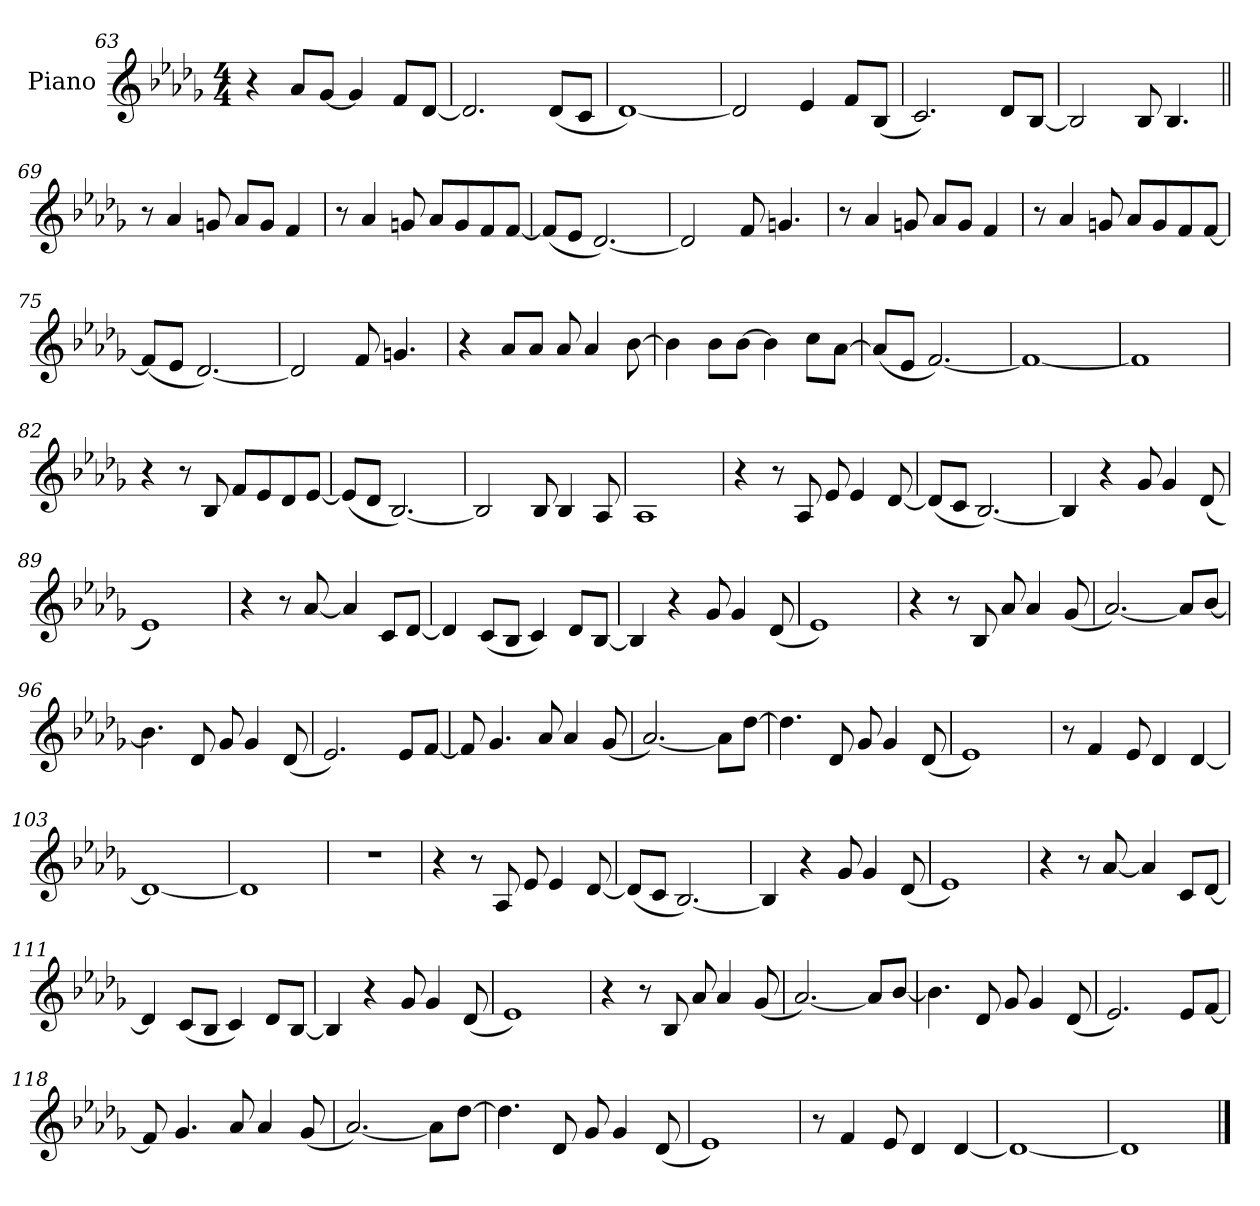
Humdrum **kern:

**kern
*part1
*staff1
*I"Piano
*I'Pno.
*clefG2
*k[b-e-a-d-g-]
*M4/4
=63
4r
8a-L
[8g-J
4g-]
8fL
[8d-J
=64
2.d-]
(8d-L
8cJ
=65
[1d-)
=66
2d-]
4e-
8fL
(8B-J
=67
2.c)
8d-L
[8B-J
=68
2B-]
8B-
4.B-
=69||
8r
4a-
8gn
8a-L
8gJ
4f
=70
8r
4a-
8gn
8a-L
8g
8f
[8fJ
=71
(8fL]
8e-J
[2.d-)
=72
2d-]
8f
4.gn
=73
8r
4a-
8gn
8a-L
8gJ
4f
=74
8r
4a-
8gn
8a-L
8g
8f
[8fJ
=75
(8fL]
8e-J
[2.d-)
=76
2d-]
8f
4.gn
=77
4r
8a-L
8a-J
8a-
4a-
[8b-
=78
4b-]
8b-L
[8b-J
4b-]
8ccL
[8a-J
=79
(8a-L]
8e-J
[2.f)
=80
1f_
=81
1f]
=82
4r
8r
8B-
8fL
8e-
8d-
[8e-J
=83
(8e-L]
8d-J
[2.B-)
=84
2B-]
8B-
4B-
8A-
=85
1A-
=86
4r
8r
8A-
8e-
4e-
[8d-
=87
(8d-L]
8cJ
[2.B-)
=88
4B-]
4r
8g-
4g-
(8d-
=89
1e-)
=90
4r
8r
[8a-
4a-]
8cL
[8d-J
=91
4d-]
(8cL
8B-J
4c)
8d-L
[8B-J
=92
4B-]
4r
8g-
4g-
(8d-
=93
1e-)
=94
4r
8r
8B-
8a-
4a-
(8g-
=95
[2.a-)
8a-L]
[8b-J
=96
4.b-]
8d-
8g-
4g-
(8d-
=97
2.e-)
8e-L
[8fJ
=98
8f]
4.g-
8a-
4a-
(8g-
=99
[2.a-)
8a-L]
[8dd-J
=100
4.dd-]
8d-
8g-
4g-
(8d-
=101
1e-)
=102
8r
4f
8e-
4d-
[4d-
=103
1d-_
=104
1d-]
=105
1r
=106
4r
8r
8A-
8e-
4e-
[8d-
=107
(8d-L]
8cJ
[2.B-)
=108
4B-]
4r
8g-
4g-
(8d-
=109
1e-)
=110
4r
8r
[8a-
4a-]
8cL
[8d-J
=111
4d-]
(8cL
8B-J
4c)
8d-L
[8B-J
=112
4B-]
4r
8g-
4g-
(8d-
=113
1e-)
=114
4r
8r
8B-
8a-
4a-
(8g-
=115
[2.a-)
8a-L]
[8b-J
=116
4.b-]
8d-
8g-
4g-
(8d-
=117
2.e-)
8e-L
[8fJ
=118
8f]
4.g-
8a-
4a-
(8g-
=119
[2.a-)
8a-L]
[8dd-J
=120
4.dd-]
8d-
8g-
4g-
(8d-
=121
1e-)
=122
8r
4f
8e-
4d-
[4d-
=123
1d-_
=124
1d-]
==
*-
